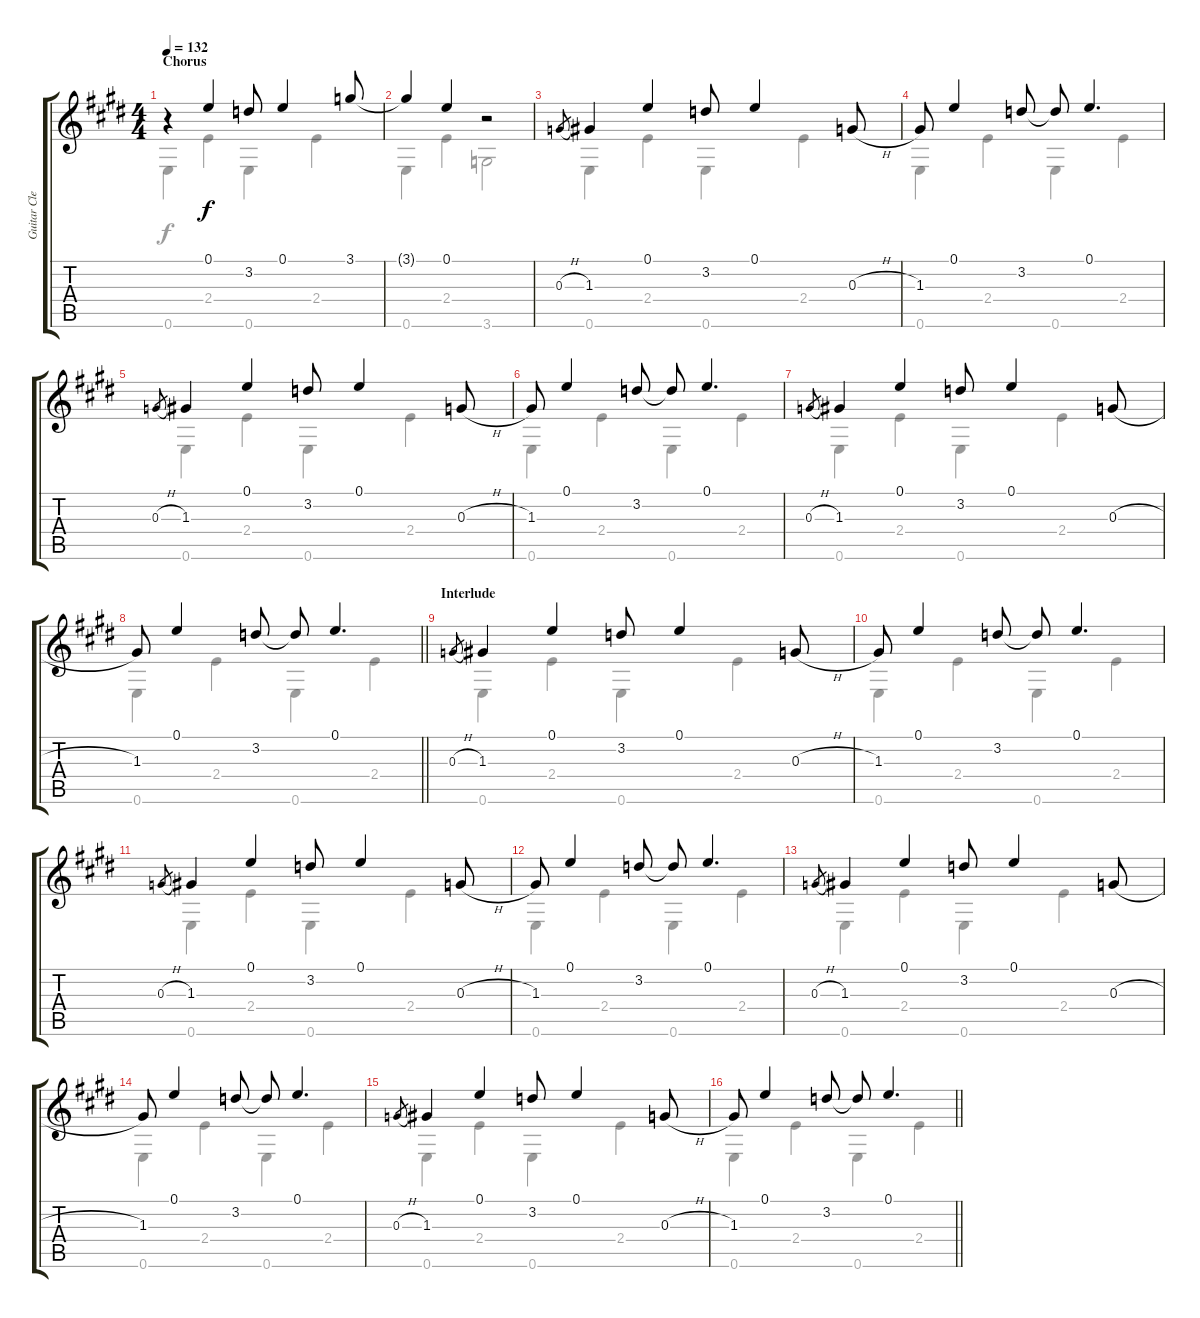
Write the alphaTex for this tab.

\track ("Guitar Clean Tremolo" "Guitar Cle") {instrument electricguitarclean}
\staff {score tabs}
\tuning (E4 B3 G3 D3 A2 E2) {hide}
\voice
\ts (4 4)
\section ("" "Chorus")
\tempo 132
\clef g2
\ks e
r.4{dy f} 0.1.4 3.2.8 0.1.4 3.1.8 |
3.1{t}.4 0.1.4 r.2 |
0.3{h}.8{gr} 1.3.4 0.1.4 3.2.8 0.1.4 0.3{h}.8 |
1.3.8 0.1.4 3.2.8 3.2{t}.8 0.1.4{d} |
0.3{h}.8{gr} 1.3.4 0.1.4 3.2.8 0.1.4 0.3{h}.8 |
1.3.8 0.1.4 3.2.8 3.2{t}.8 0.1.4{d} |
0.3{h}.8{gr} 1.3.4 0.1.4 3.2.8 0.1.4 0.3{h}.8 |
\barLineRight lightlight
1.3.8 0.1.4 3.2.8 3.2{t}.8 0.1.4{d} |
\section ("" "Interlude")
0.3{h}.8{gr} 1.3.4 0.1.4 3.2.8 0.1.4 0.3{h}.8 |
1.3.8 0.1.4 3.2.8 3.2{t}.8 0.1.4{d} |
0.3{h}.8{gr} 1.3.4 0.1.4 3.2.8 0.1.4 0.3{h}.8 |
1.3.8 0.1.4 3.2.8 3.2{t}.8 0.1.4{d} |
0.3{h}.8{gr} 1.3.4 0.1.4 3.2.8 0.1.4 0.3{h}.8 |
1.3.8 0.1.4 3.2.8 3.2{t}.8 0.1.4{d} |
0.3{h}.8{gr} 1.3.4 0.1.4 3.2.8 0.1.4 0.3{h}.8 |
\barLineRight lightlight
1.3.8 0.1.4 3.2.8 3.2{t}.8 0.1.4{d}
\voice
\clef g2
\ottava regular
\simile none
\ks e
0.6.4{dy f} 2.4.4 0.6.4 2.4.4 |
0.6.4 2.4.4 3.6.2 |
0.6.4 2.4.4 0.6.4 2.4.4 |
0.6.4 2.4.4 0.6.4 2.4.4 |
0.6.4 2.4.4 0.6.4 2.4.4 |
0.6.4 2.4.4 0.6.4 2.4.4 |
0.6.4 2.4.4 0.6.4 2.4.4 |
\barLineRight lightlight
0.6.4 2.4.4 0.6.4 2.4.4 |
0.6.4 2.4.4 0.6.4 2.4.4 |
0.6.4 2.4.4 0.6.4 2.4.4 |
0.6.4 2.4.4 0.6.4 2.4.4 |
0.6.4 2.4.4 0.6.4 2.4.4 |
0.6.4 2.4.4 0.6.4 2.4.4 |
0.6.4 2.4.4 0.6.4 2.4.4 |
0.6.4 2.4.4 0.6.4 2.4.4 |
\barLineRight lightlight
0.6.4 2.4.4 0.6.4 2.4.4
